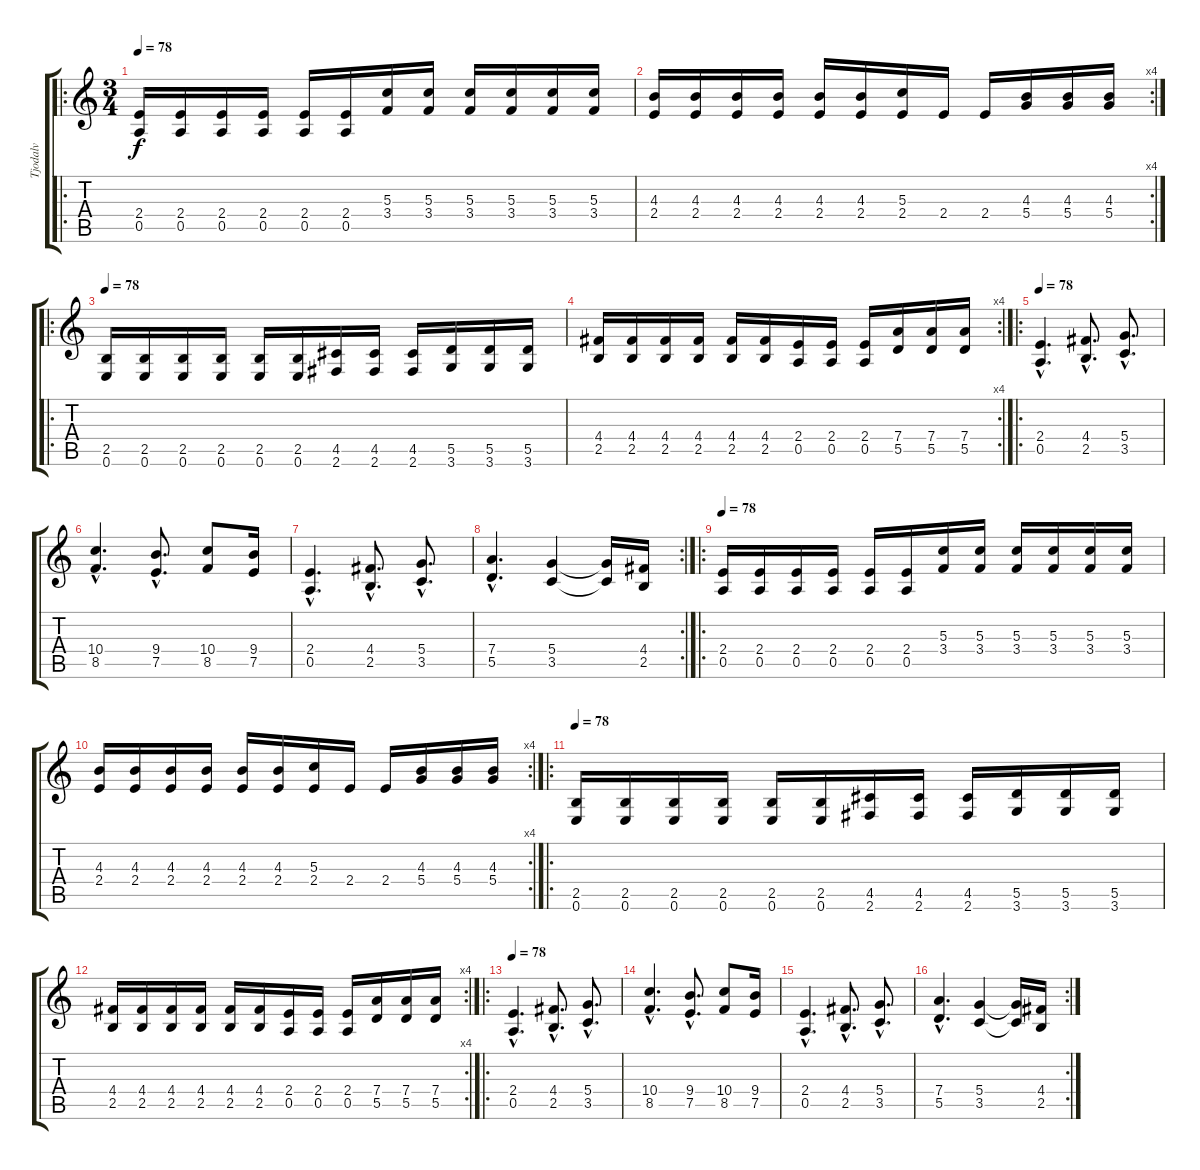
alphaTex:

\track ("Tjodalv" "Tjodalv") {instrument overdrivenguitar}
\staff {score tabs}
\tuning (E4 B3 G3 D3 A2 E2) {hide}
\ro
\ts (3 4)
\tempo 78
\clef g2
\ks c
(2.4 0.5).16{dy f} (2.4 0.5).16 (2.4 0.5).16 (2.4 0.5).16 (2.4 0.5).16 (2.4 0.5).16 (5.3 3.4).16 (5.3 3.4).16 (5.3 3.4).16 (5.3 3.4).16 (5.3 3.4).16 (5.3 3.4).16 |
\rc 4
(4.3 2.4).16 (4.3 2.4).16 (4.3 2.4).16 (4.3 2.4).16 (4.3 2.4).16 (4.3 2.4).16 (5.3 2.4).16 2.4.16 2.4.16 (4.3 5.4).16 (4.3 5.4).16 (4.3 5.4).16 |
\ro
\tempo 78
(2.5 0.6).16 (2.5 0.6).16 (2.5 0.6).16 (2.5 0.6).16 (2.5 0.6).16 (2.5 0.6).16 (4.5 2.6).16 (4.5 2.6).16 (4.5 2.6).16 (5.5 3.6).16 (5.5 3.6).16 (5.5 3.6).16 |
\rc 4
(4.4 2.5).16 (4.4 2.5).16 (4.4 2.5).16 (4.4 2.5).16 (4.4 2.5).16 (4.4 2.5).16 (2.4 0.5).16 (2.4 0.5).16 (2.4 0.5).16 (7.4 5.5).16 (7.4 5.5).16 (7.4 5.5).16 |
\ro
\tempo 78
(2.4{hac} 0.5{hac}).4{d} (4.4{hac} 2.5{hac}).8{d} (5.4{hac} 3.5{hac}).8{d} |
(10.4{hac} 8.5{hac}).4{d} (9.4{hac} 7.5{hac}).8{d} (10.4 8.5).8 (9.4 7.5).16 |
(2.4{hac} 0.5{hac}).4{d} (4.4{hac} 2.5{hac}).8{d} (5.4{hac} 3.5{hac}).8{d} |
\rc 2
(7.4{hac} 5.5{hac}).4{d} (5.4 3.5).4 (5.4{t} 3.5{t}).16 (4.4 2.5).16 |
\ro
\tempo 78
(2.4 0.5).16 (2.4 0.5).16 (2.4 0.5).16 (2.4 0.5).16 (2.4 0.5).16 (2.4 0.5).16 (5.3 3.4).16 (5.3 3.4).16 (5.3 3.4).16 (5.3 3.4).16 (5.3 3.4).16 (5.3 3.4).16 |
\rc 4
(4.3 2.4).16 (4.3 2.4).16 (4.3 2.4).16 (4.3 2.4).16 (4.3 2.4).16 (4.3 2.4).16 (5.3 2.4).16 2.4.16 2.4.16 (4.3 5.4).16 (4.3 5.4).16 (4.3 5.4).16 |
\ro
\tempo 78
(2.5 0.6).16 (2.5 0.6).16 (2.5 0.6).16 (2.5 0.6).16 (2.5 0.6).16 (2.5 0.6).16 (4.5 2.6).16 (4.5 2.6).16 (4.5 2.6).16 (5.5 3.6).16 (5.5 3.6).16 (5.5 3.6).16 |
\rc 4
(4.4 2.5).16 (4.4 2.5).16 (4.4 2.5).16 (4.4 2.5).16 (4.4 2.5).16 (4.4 2.5).16 (2.4 0.5).16 (2.4 0.5).16 (2.4 0.5).16 (7.4 5.5).16 (7.4 5.5).16 (7.4 5.5).16 |
\ro
\tempo 78
(2.4{hac} 0.5{hac}).4{d} (4.4{hac} 2.5{hac}).8{d} (5.4{hac} 3.5{hac}).8{d} |
(10.4{hac} 8.5{hac}).4{d} (9.4{hac} 7.5{hac}).8{d} (10.4 8.5).8 (9.4 7.5).16 |
(2.4{hac} 0.5{hac}).4{d} (4.4{hac} 2.5{hac}).8{d} (5.4{hac} 3.5{hac}).8{d} |
\rc 2
(7.4{hac} 5.5{hac}).4{d} (5.4 3.5).4 (5.4{t} 3.5{t}).16 (4.4 2.5).16
